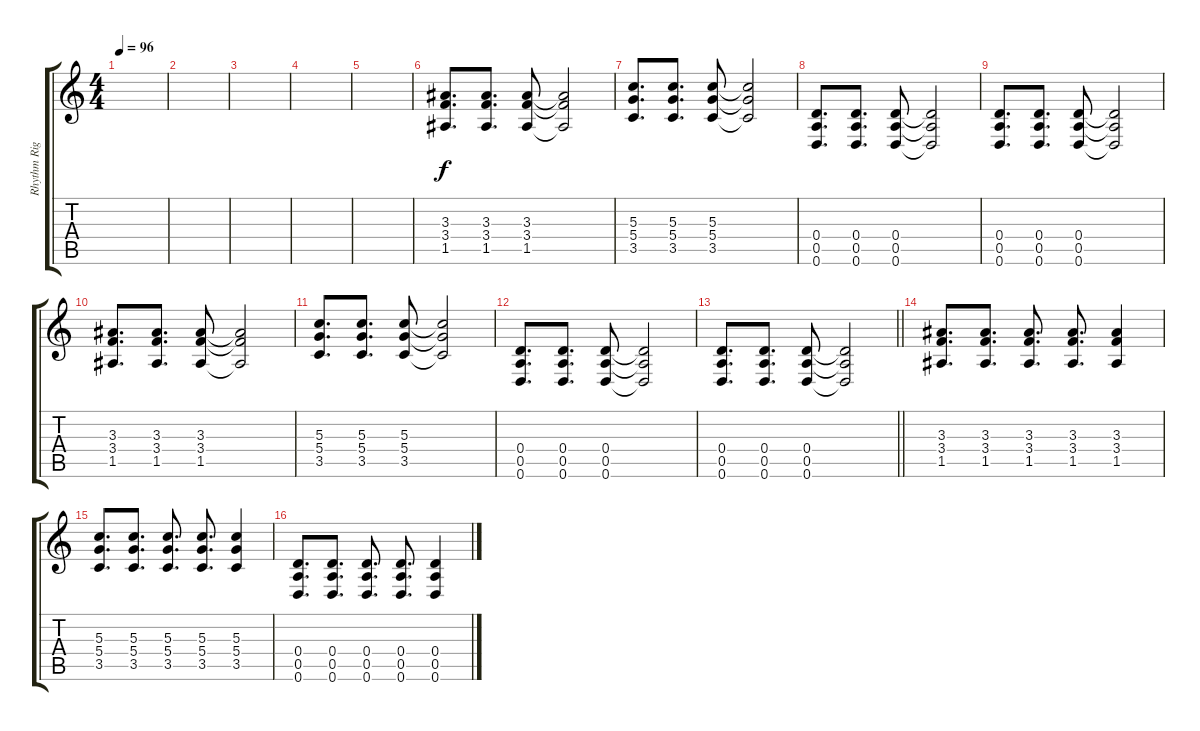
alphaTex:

\track ("Rhythm Right" "Rhythm Rig") {instrument distortionguitar}
\staff {score tabs}
\tuning (E4 B3 G3 D3 A2 D2) {hide}
\ts (4 4)
\tempo 96
\clef g2
\ks c
|
|
|
|
|
(3.3 3.4 1.5).8{d volume 11 balance 16} (3.3 3.4 1.5).8{d} (3.3 3.4 1.5).8 (3.3{t} 3.4{t} 1.5{t}).2 |
(5.3 5.4 3.5).8{d} (5.3 5.4 3.5).8{d} (5.3 5.4 3.5).8 (5.3{t} 5.4{t} 3.5{t}).2 |
(0.4 0.5 0.6).8{d} (0.4 0.5 0.6).8{d} (0.4 0.5 0.6).8 (0.4{t} 0.5{t} 0.6{t}).2 |
(0.4 0.5 0.6).8{d} (0.4 0.5 0.6).8{d} (0.4 0.5 0.6).8 (0.4{t} 0.5{t} 0.6{t}).2 |
(3.3 3.4 1.5).8{d} (3.3 3.4 1.5).8{d} (3.3 3.4 1.5).8 (3.3{t} 3.4{t} 1.5{t}).2 |
(5.3 5.4 3.5).8{d} (5.3 5.4 3.5).8{d} (5.3 5.4 3.5).8 (5.3{t} 5.4{t} 3.5{t}).2 |
(0.4 0.5 0.6).8{d} (0.4 0.5 0.6).8{d} (0.4 0.5 0.6).8 (0.4{t} 0.5{t} 0.6{t}).2 |
\barLineRight lightlight
(0.4 0.5 0.6).8{d} (0.4 0.5 0.6).8{d} (0.4 0.5 0.6).8 (0.4{t} 0.5{t} 0.6{t}).2 |
(3.3 3.4 1.5).8{d} (3.3 3.4 1.5).8{d} (3.3 3.4 1.5).8{d} (3.3 3.4 1.5).8{d} (3.3 3.4 1.5).4 |
(5.3 5.4 3.5).8{d} (5.3 5.4 3.5).8{d} (5.3 5.4 3.5).8{d} (5.3 5.4 3.5).8{d} (5.3 5.4 3.5).4 |
(0.4 0.5 0.6).8{d} (0.4 0.5 0.6).8{d} (0.4 0.5 0.6).8{d} (0.4 0.5 0.6).8{d} (0.4 0.5 0.6).4
